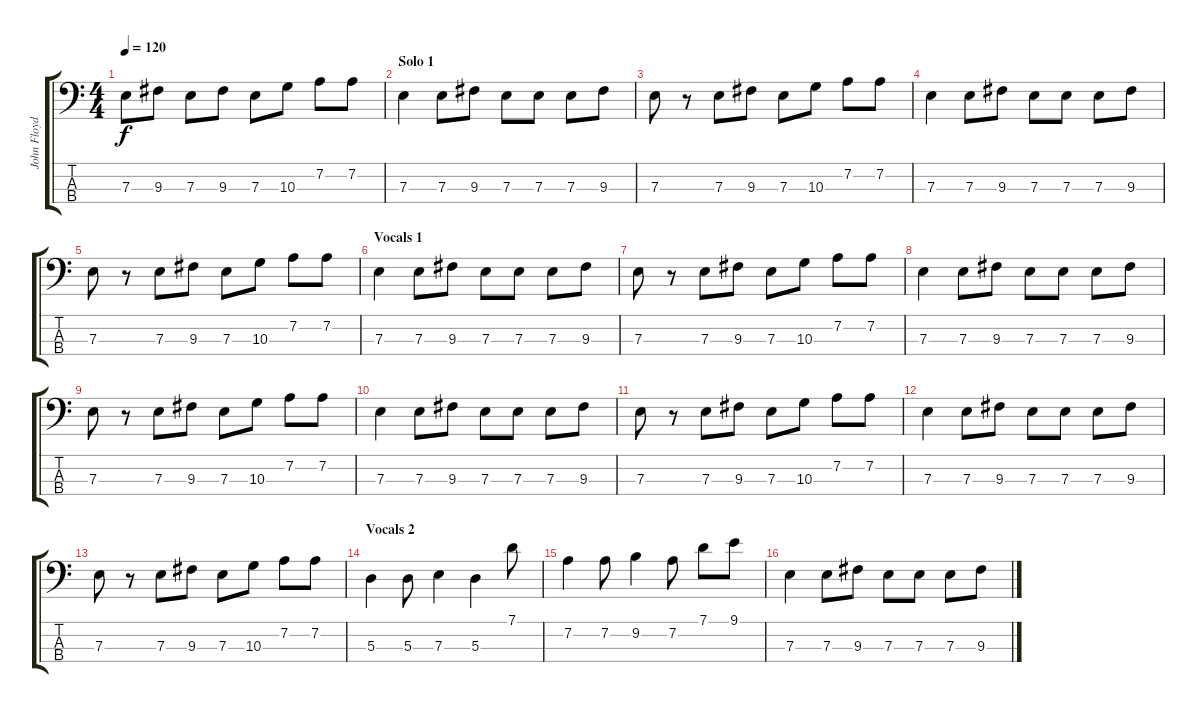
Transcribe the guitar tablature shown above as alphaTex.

\track ("John Floyd" "John Floyd") {instrument acousticguitarsteel}
\staff {score tabs}
\tuning (G2 D2 A1 E1) {hide}
\ts (4 4)
\tempo 120
\clef f4
\ks c
7.3.8{dy f} 9.3.8 7.3.8 9.3.8 7.3.8 10.3.8 7.2.8 7.2.8 |
\section ("" "Solo 1")
7.3.4 7.3.8 9.3.8 7.3.8 7.3.8 7.3.8 9.3.8 |
7.3.8 r.8 7.3.8 9.3.8 7.3.8 10.3.8 7.2.8 7.2.8 |
7.3.4 7.3.8 9.3.8 7.3.8 7.3.8 7.3.8 9.3.8 |
7.3.8 r.8 7.3.8 9.3.8 7.3.8 10.3.8 7.2.8 7.2.8 |
\section ("" "Vocals 1")
7.3.4 7.3.8 9.3.8 7.3.8 7.3.8 7.3.8 9.3.8 |
7.3.8 r.8 7.3.8 9.3.8 7.3.8 10.3.8 7.2.8 7.2.8 |
7.3.4 7.3.8 9.3.8 7.3.8 7.3.8 7.3.8 9.3.8 |
7.3.8 r.8 7.3.8 9.3.8 7.3.8 10.3.8 7.2.8 7.2.8 |
7.3.4 7.3.8 9.3.8 7.3.8 7.3.8 7.3.8 9.3.8 |
7.3.8 r.8 7.3.8 9.3.8 7.3.8 10.3.8 7.2.8 7.2.8 |
7.3.4 7.3.8 9.3.8 7.3.8 7.3.8 7.3.8 9.3.8 |
7.3.8 r.8 7.3.8 9.3.8 7.3.8 10.3.8 7.2.8 7.2.8 |
\section ("" "Vocals 2")
5.3.4 5.3.8 7.3.4 5.3.4 7.1.8 |
7.2.4 7.2.8 9.2.4 7.2.8 7.1.8 9.1.8 |
7.3.4 7.3.8 9.3.8 7.3.8 7.3.8 7.3.8 9.3.8
